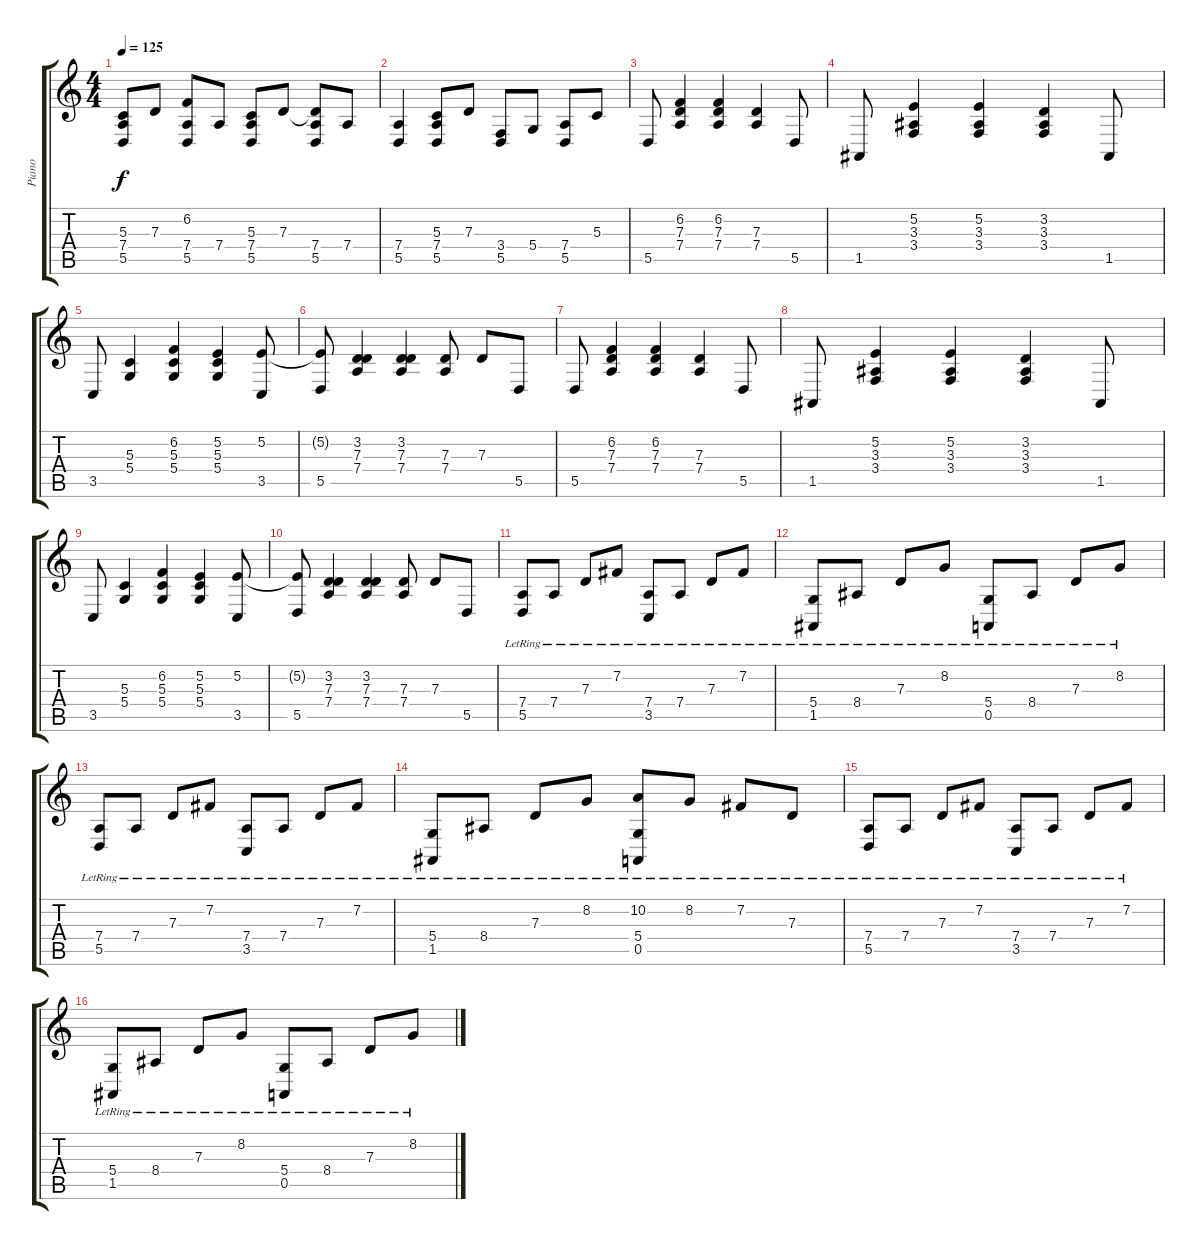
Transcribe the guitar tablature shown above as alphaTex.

\track ("Piano" "Piano") {instrument acousticgrandpiano}
\staff {score tabs}
\tuning (E4 B3 G3 D3 A2 E2) {hide}
\ts (4 4)
\tempo 125
\clef g2
\ks c
(5.3 7.4 5.5).8{dy f} 7.3.8 (6.2 7.4 5.5).8 7.4.8 (5.3 7.4 5.5).8 7.3.8 (7.3{t} 7.4 5.5).8 7.4.8 |
(7.4 5.5).4 (5.3 7.4 5.5).8 7.3.8 (3.4 5.5).8 5.4.8 (7.4 5.5).8 5.3.8 |
5.5.8 (6.2 7.3 7.4).4 (6.2 7.3 7.4).4 (7.3 7.4).4 5.5.8 |
1.5.8 (5.2 3.3 3.4).4 (5.2 3.3 3.4).4 (3.2 3.3 3.4).4 1.5.8 |
3.5.8 (5.3 5.4).4 (6.2 5.3 5.4).4 (5.2 5.3 5.4).4 (5.2 3.5).8 |
(5.2{t} 5.5).8 (3.2 7.3 7.4).4 (3.2 7.3 7.4).4 (7.3 7.4).8 7.3.8 5.5.8 |
5.5.8 (6.2 7.3 7.4).4 (6.2 7.3 7.4).4 (7.3 7.4).4 5.5.8 |
1.5.8 (5.2 3.3 3.4).4 (5.2 3.3 3.4).4 (3.2 3.3 3.4).4 1.5.8 |
3.5.8 (5.3 5.4).4 (6.2 5.3 5.4).4 (5.2 5.3 5.4).4 (5.2 3.5).8 |
(5.2{t} 5.5).8 (3.2 7.3 7.4).4 (3.2 7.3 7.4).4 (7.3 7.4).8 7.3.8 5.5.8 |
(7.4{lr} 5.5{lr}).8 7.4{lr}.8 7.3{lr}.8 7.2{lr}.8 (7.4{lr} 3.5{lr}).8 7.4{lr}.8 7.3{lr}.8 7.2{lr}.8 |
(5.4{lr} 1.5{lr}).8 8.4{lr}.8 7.3{lr}.8 8.2{lr}.8 (5.4{lr} 0.5{lr}).8 8.4{lr}.8 7.3{lr}.8 8.2{lr}.8 |
(7.4{lr} 5.5{lr}).8 7.4{lr}.8 7.3{lr}.8 7.2{lr}.8 (7.4{lr} 3.5{lr}).8 7.4{lr}.8 7.3{lr}.8 7.2{lr}.8 |
(5.4{lr} 1.5{lr}).8 8.4{lr}.8 7.3{lr}.8 8.2{lr}.8 (10.2{lr} 5.4{lr} 0.5{lr}).8 8.2{lr}.8 7.2{lr}.8 7.3{lr}.8 |
(7.4{lr} 5.5{lr}).8 7.4{lr}.8 7.3{lr}.8 7.2{lr}.8 (7.4{lr} 3.5{lr}).8 7.4{lr}.8 7.3{lr}.8 7.2{lr}.8 |
(5.4{lr} 1.5{lr}).8 8.4{lr}.8 7.3{lr}.8 8.2{lr}.8 (5.4{lr} 0.5{lr}).8 8.4{lr}.8 7.3{lr}.8 8.2{lr}.8
